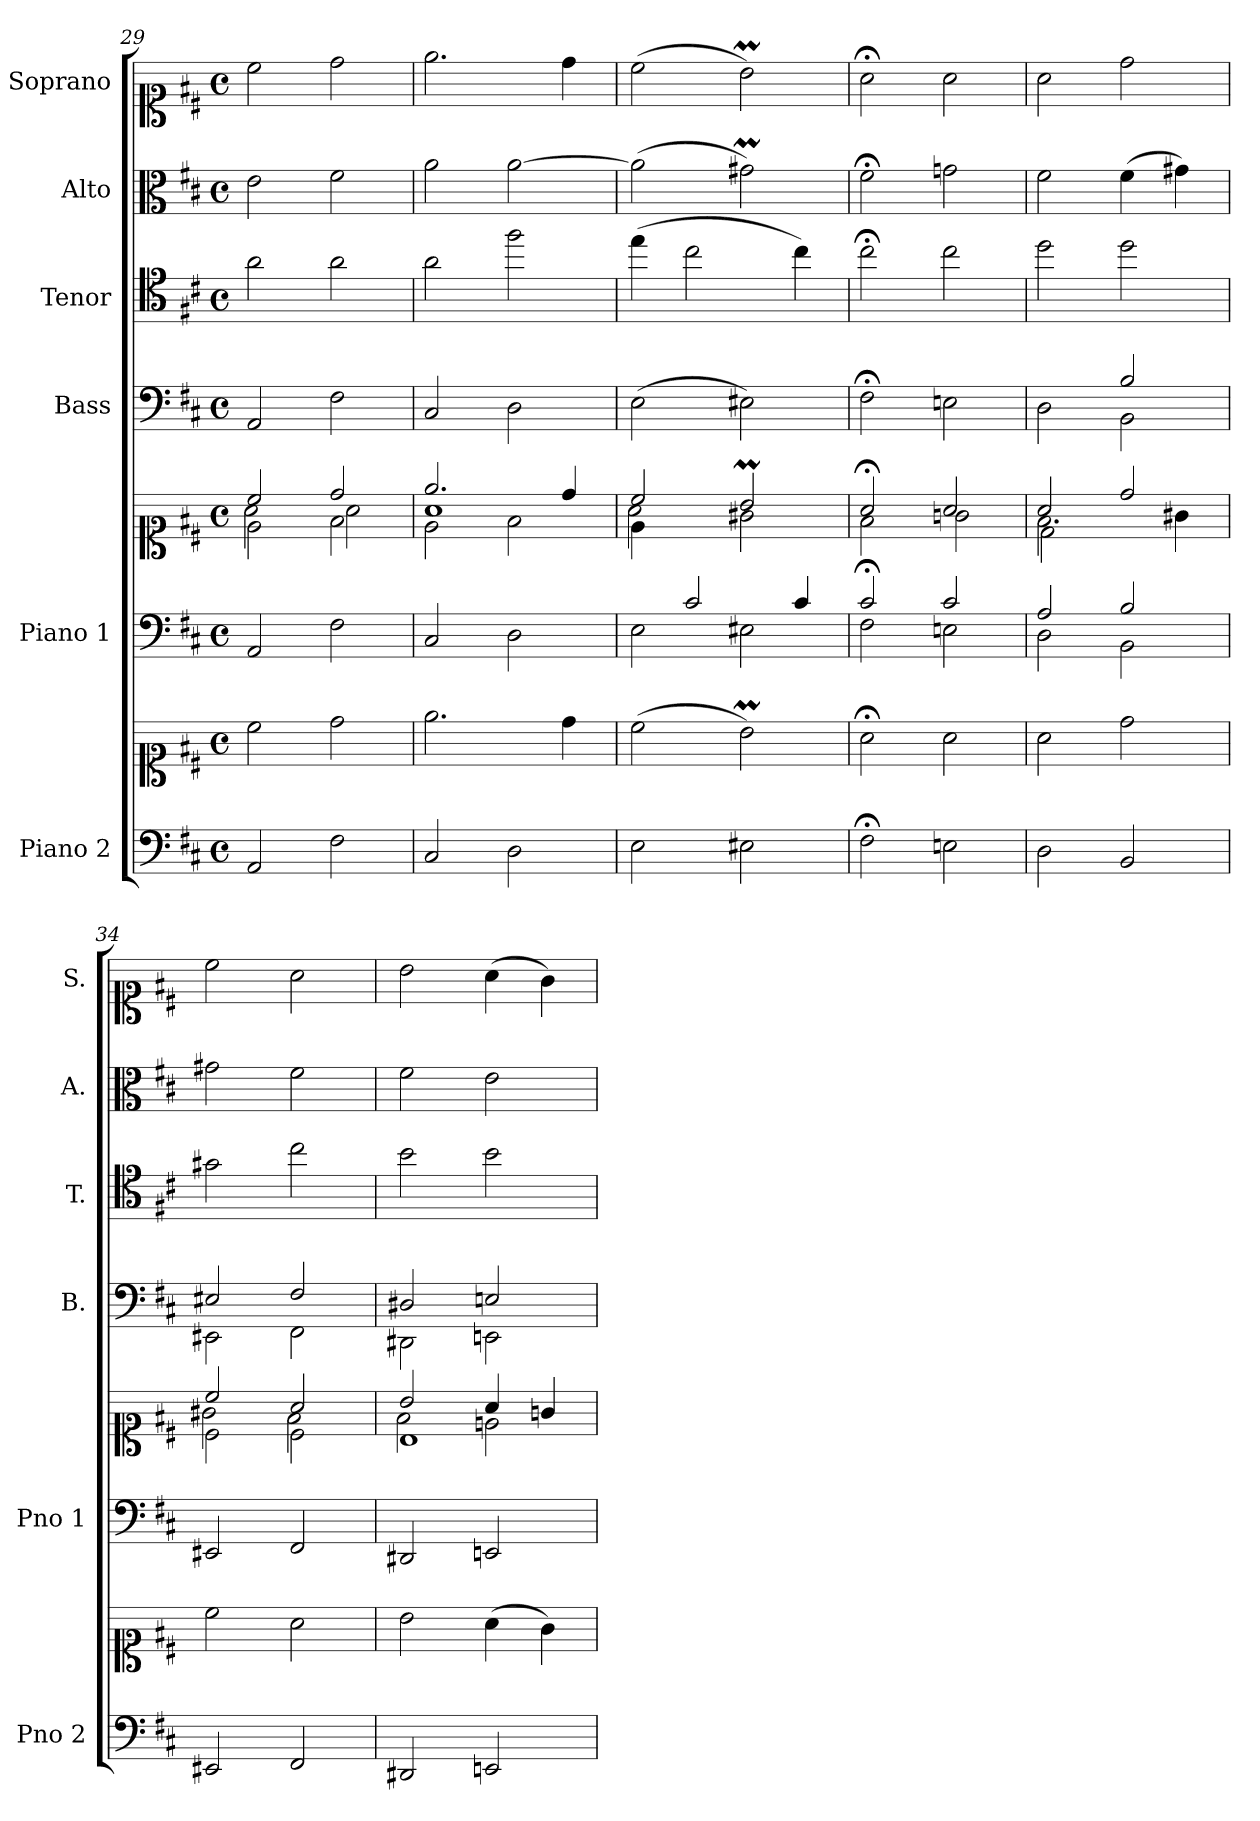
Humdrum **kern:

**kern	**kern	**kern	**kern	**kern	**kern	**kern	**kern
*part6	*part6	*part5	*part5	*part4	*part3	*part2	*part1
*staff8	*staff7	*staff6	*staff5	*staff4	*staff3	*staff2	*staff1
*I"Piano 2	*	*I"Piano 1	*	*I"Bass	*I"Tenor	*I"Alto	*I"Soprano
*I'Pno 2	*	*I'Pno 1	*	*I'B.	*I'T.	*I'A.	*I'S.
*clefF4	*clefC1	*clefF4	*clefC1	*clefF4	*clefC4	*clefC3	*clefC1
*	*	*	*	*	*ITrd7c12	*	*
*k[f#c#]	*k[f#c#]	*k[f#c#]	*k[f#c#]	*k[f#c#]	*k[f#c#]	*k[f#c#]	*k[f#c#]
*D:	*D:	*D:	*D:	*D:	*D:	*D:	*D:
*M4/4	*M4/4	*M4/4	*M4/4	*M4/4	*M4/4	*M4/4	*M4/4
*met(c)	*met(c)	*met(c)	*met(c)	*met(c)	*met(c)	*met(c)	*met(c)
=29	=29	=29	=29	=29	=29	=29	=29
*	*	*	*^	*	*	*	*
*	*	*	*	*^	*	*	*	*
2AA/	2cc#\	2AA/	2cc#/	2e\	2a\	2AA/	2A\	2e\	2cc#\
2F#\	2dd\	2F#\	2dd/	2f#\	2a\	2F#\	2A\	2f#\	2dd\
=30	=30	=30	=30	=30	=30	=30	=30	=30	=30
2C#/	2.ee\	2C#/	2.ee/	2e\	1a\	2C#/	2A\	2a\	2.ee\
2D\	.	2D\	.	2f#\	.	2D\	2f#\	[>2a\	.
.	4dd\	.	4dd/	.	.	.	.	.	4dd\
=31	=31	=31	=31	=31	=31	=31	=31	=31	=31
*	*	*^	*	*	*	*	*	*	*
2E\	(2cc#\	4ryy	2E\	2cc#/	4e\	2a\	(2E\	(4e\	(2a\]	(2cc#\
.	.	2c#/	.	.	2.ryy	.	.	2c#\	.	.
2E#X\	2bM\)	.	2E#X\	2bM/	.	2g#X\	2E#X\)	.	2g#Xm\)	2bM\)
.	.	4c#/	.	.	.	.	.	4c#\)	.	.
*	*	*	*	*	*v	*v	*	*	*	*
=32	=32	=32	=32	=32	=32	=32	=32	=32	=32
2F#;\	2a;<\	2c#;/	2F#\	2a;</	2f#\	2F#;<\	2c#;<\	2f#;<\	2a;<\
2En\	2a\	2c#/	2En\	2a/	2gn\	2En\	2c#\	2gn\	2a\
!!LO:PB:g=z
=33	=33	=33	=33	=33	=33	=33	=33	=33	=33
*	*	*	*	*	*^	*^	*	*	*
2D\	2a\	2A/	2D\	2a/	2.f#\	2d\	2D\	2ryy	2d\	2f#\	2a\
2BB/	2dd\	2B/	2BB\	2dd/	.	2ryy	2B/	2BB\	2d\	(4f#\	2dd\
.	.	.	.	.	4g#X\	.	.	.	.	4g#X\)	.
*	*	*v	*v	*	*	*	*	*	*	*	*
=34	=34	=34	=34	=34	=34	=34	=34	=34	=34	=34
2EE#X/	2cc#\	2EE#X/	2cc#/	2c#\	2g#X\	2E#X/	2EE#X\	2G#X\	2g#X\	2cc#\
2FF#/	2a\	2FF#/	2a/	2c#\	2f#\	2F#/	2FF#\	2c#\	2f#\	2a\
=35	=35	=35	=35	=35	=35	=35	=35	=35	=35	=35
2DD#X/	2b\	2DD#X/	2b/	1B\	2f#\	2D#X/	2DD#X\	2B\	2f#\	2b\
2EEn/	(4a\	2EEn/	4a/	.	2en\	2En/	2EEn\	2B\	2e\	(4a\
.	4g\)	.	4gn/	.	.	.	.	.	.	4g\)
*	*	*	*v	*v	*v	*	*	*	*	*
*	*	*	*	*v	*v	*	*	*
=	=	=	=	=	=	=	=
*-	*-	*-	*-	*-	*-	*-	*-
